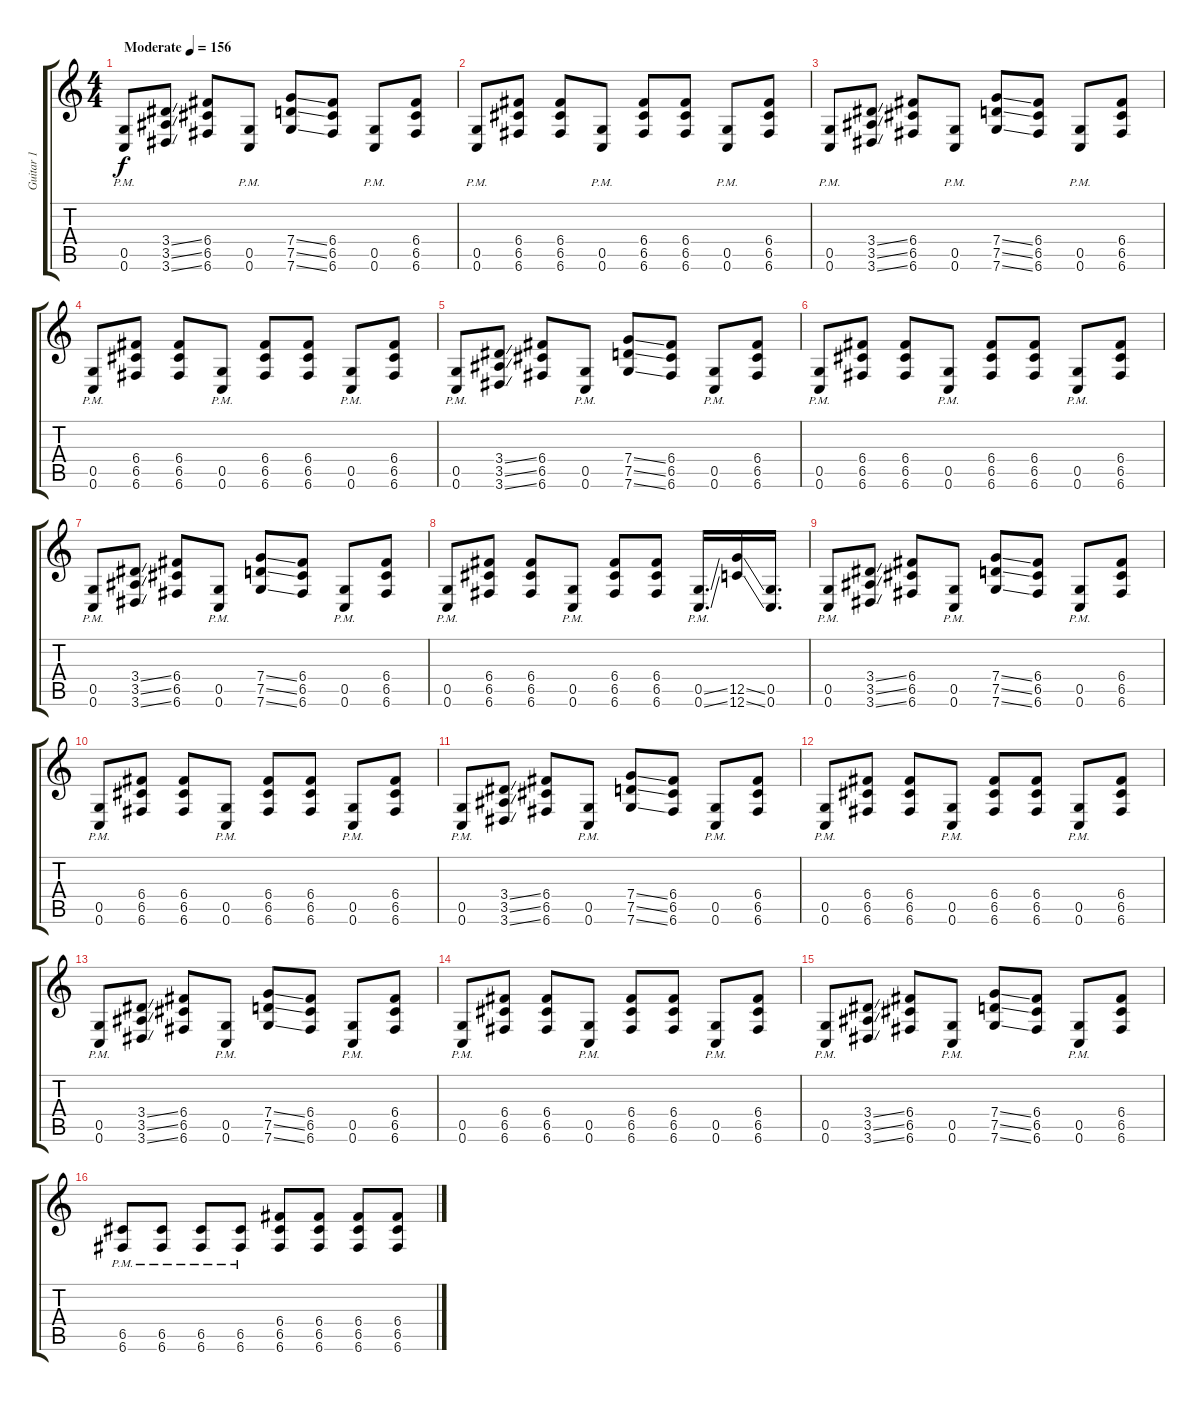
\track ("Guitar 1" "Guitar 1") {instrument overdrivenguitar}
\staff {score tabs}
\tuning (D4 A3 F3 C3 G2 C2) {hide}
\ts (4 4)
\tempo (156 "Moderate")
\clef g2
\ks c
(0.5 0.6{pm}).8{dy f instrument overdrivenguitar} (3.4{ss} 3.5{ss} 3.6{ss}).8 (6.4 6.5 6.6).8 (0.5 0.6{pm}).8 (7.4{ss} 7.5{ss} 7.6{ss}).8 (6.4 6.5 6.6).8 (0.5 0.6{pm}).8 (6.4 6.5 6.6).8 |
(0.5 0.6{pm}).8 (6.4 6.5 6.6).8 (6.4 6.5 6.6).8 (0.5 0.6{pm}).8 (6.4 6.5 6.6).8 (6.4 6.5 6.6).8 (0.5 0.6{pm}).8 (6.4 6.5 6.6).8 |
(0.5 0.6{pm}).8 (3.4{ss} 3.5{ss} 3.6{ss}).8 (6.4 6.5 6.6).8 (0.5 0.6{pm}).8 (7.4{ss} 7.5{ss} 7.6{ss}).8 (6.4 6.5 6.6).8 (0.5 0.6{pm}).8 (6.4 6.5 6.6).8 |
(0.5 0.6{pm}).8 (6.4 6.5 6.6).8 (6.4 6.5 6.6).8 (0.5 0.6{pm}).8 (6.4 6.5 6.6).8 (6.4 6.5 6.6).8 (0.5 0.6{pm}).8 (6.4 6.5 6.6).8 |
(0.5 0.6{pm}).8 (3.4{ss} 3.5{ss} 3.6{ss}).8 (6.4 6.5 6.6).8 (0.5 0.6{pm}).8 (7.4{ss} 7.5{ss} 7.6{ss}).8 (6.4 6.5 6.6).8 (0.5 0.6{pm}).8 (6.4 6.5 6.6).8 |
(0.5 0.6{pm}).8 (6.4 6.5 6.6).8 (6.4 6.5 6.6).8 (0.5 0.6{pm}).8 (6.4 6.5 6.6).8 (6.4 6.5 6.6).8 (0.5 0.6{pm}).8 (6.4 6.5 6.6).8 |
(0.5 0.6{pm}).8 (3.4{ss} 3.5{ss} 3.6{ss}).8 (6.4 6.5 6.6).8 (0.5 0.6{pm}).8 (7.4{ss} 7.5{ss} 7.6{ss}).8 (6.4 6.5 6.6).8 (0.5 0.6{pm}).8 (6.4 6.5 6.6).8 |
(0.5 0.6{pm}).8 (6.4 6.5 6.6).8 (6.4 6.5 6.6).8 (0.5 0.6{pm}).8 (6.4 6.5 6.6).8 (6.4 6.5 6.6).8 (0.5{ss} 0.6{ss pm}).16{d instrument overdrivenguitar} (12.5{ss} 12.6{ss}).16 (0.5 0.6).16{d} |
(0.5 0.6{pm}).8 (3.4{ss} 3.5{ss} 3.6{ss}).8 (6.4 6.5 6.6).8 (0.5 0.6{pm}).8 (7.4{ss} 7.5{ss} 7.6{ss}).8 (6.4 6.5 6.6).8 (0.5 0.6{pm}).8 (6.4 6.5 6.6).8 |
(0.5 0.6{pm}).8 (6.4 6.5 6.6).8 (6.4 6.5 6.6).8 (0.5 0.6{pm}).8 (6.4 6.5 6.6).8 (6.4 6.5 6.6).8 (0.5 0.6{pm}).8 (6.4 6.5 6.6).8 |
(0.5 0.6{pm}).8 (3.4{ss} 3.5{ss} 3.6{ss}).8 (6.4 6.5 6.6).8 (0.5 0.6{pm}).8 (7.4{ss} 7.5{ss} 7.6{ss}).8 (6.4 6.5 6.6).8 (0.5 0.6{pm}).8 (6.4 6.5 6.6).8 |
(0.5 0.6{pm}).8 (6.4 6.5 6.6).8 (6.4 6.5 6.6).8 (0.5 0.6{pm}).8 (6.4 6.5 6.6).8 (6.4 6.5 6.6).8 (0.5 0.6{pm}).8 (6.4 6.5 6.6).8 |
(0.5 0.6{pm}).8 (3.4{ss} 3.5{ss} 3.6{ss}).8 (6.4 6.5 6.6).8 (0.5 0.6{pm}).8 (7.4{ss} 7.5{ss} 7.6{ss}).8 (6.4 6.5 6.6).8 (0.5 0.6{pm}).8 (6.4 6.5 6.6).8 |
(0.5 0.6{pm}).8 (6.4 6.5 6.6).8 (6.4 6.5 6.6).8 (0.5 0.6{pm}).8 (6.4 6.5 6.6).8 (6.4 6.5 6.6).8 (0.5 0.6{pm}).8 (6.4 6.5 6.6).8 |
(0.5 0.6{pm}).8 (3.4{ss} 3.5{ss} 3.6{ss}).8 (6.4 6.5 6.6).8 (0.5 0.6{pm}).8 (7.4{ss} 7.5{ss} 7.6{ss}).8 (6.4 6.5 6.6).8 (0.5 0.6{pm}).8 (6.4 6.5 6.6).8 |
(6.5 6.6{pm}).8 (6.5 6.6{pm}).8 (6.5 6.6{pm}).8 (6.5 6.6{pm}).8 (6.4 6.5 6.6).8 (6.4 6.5 6.6).8 (6.4 6.5 6.6).8 (6.4 6.5 6.6).8
